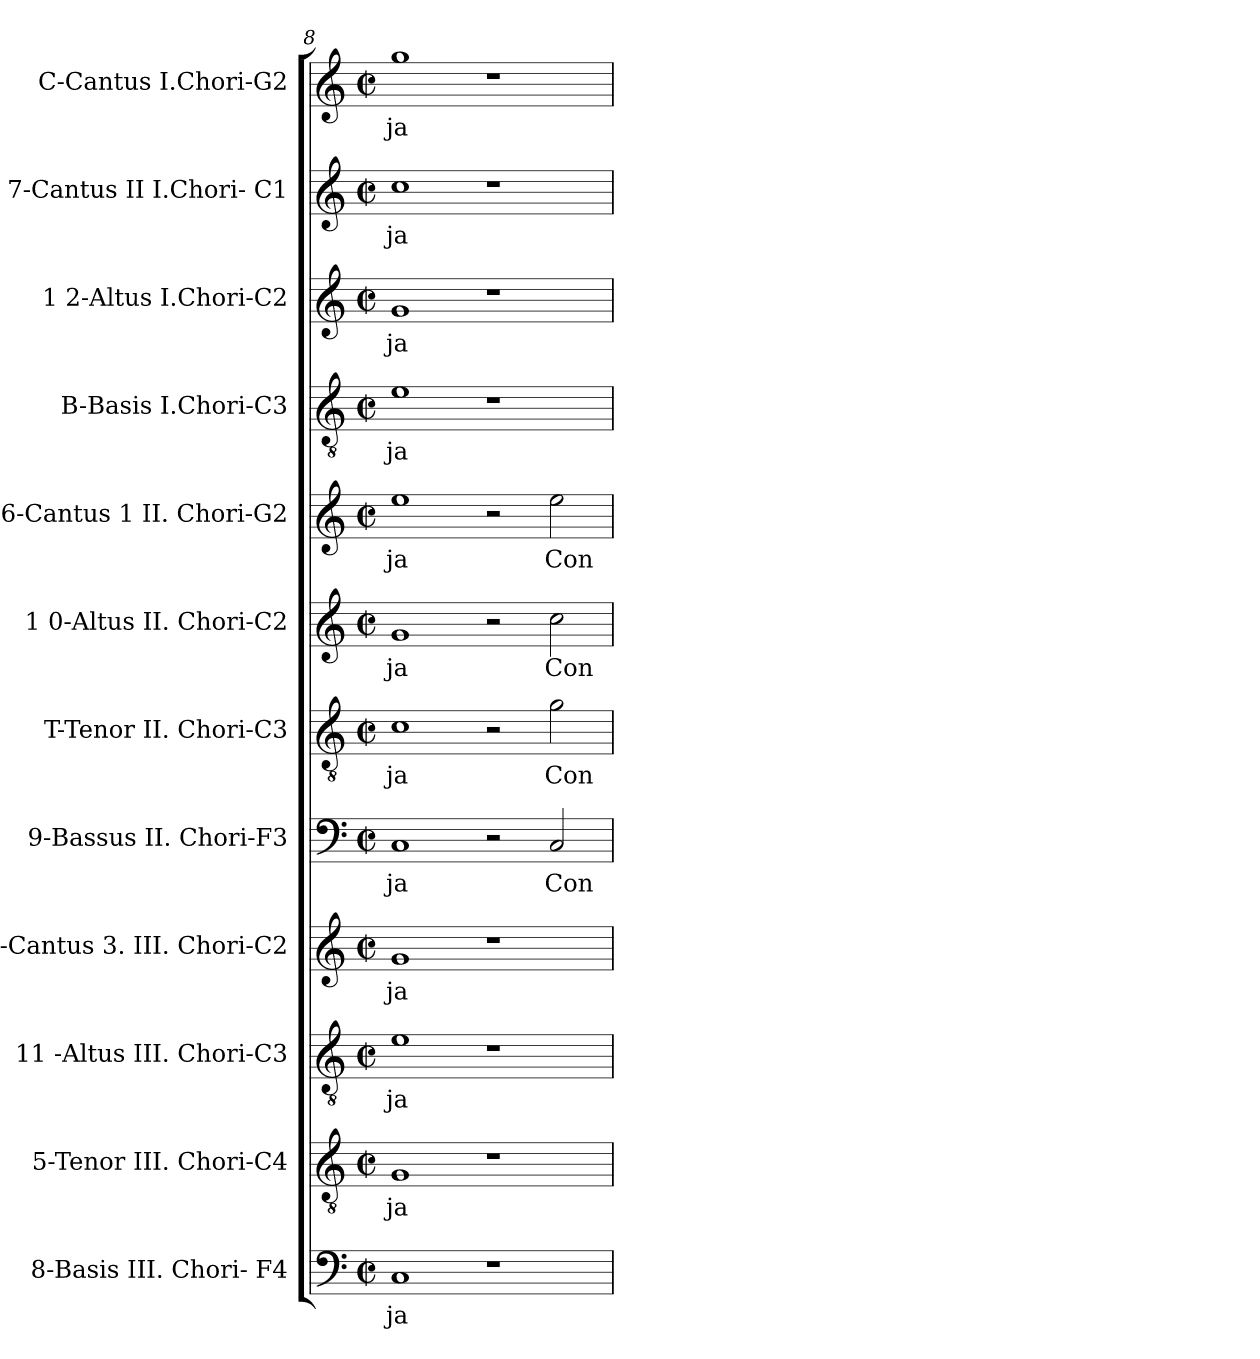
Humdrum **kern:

**kern	**text	**kern	**text	**kern	**text	**kern	**text	**kern	**text	**kern	**text	**kern	**text	**kern	**text	**kern	**text	**kern	**text	**kern	**text	**kern	**text
*part12	*part12	*part11	*part11	*part10	*part10	*part9	*part9	*part8	*part8	*part7	*part7	*part6	*part6	*part5	*part5	*part4	*part4	*part3	*part3	*part2	*part2	*part1	*part1
*staff12	*staff12	*staff11	*staff11	*staff10	*staff10	*staff9	*staff9	*staff8	*staff8	*staff7	*staff7	*staff6	*staff6	*staff5	*staff5	*staff4	*staff4	*staff3	*staff3	*staff2	*staff2	*staff1	*staff1
*I"8-Basis  III. Chori- F4	*	*I"5-Tenor  III. Chori-C4	*	*I"11 -Altus  III. Chori-C3	*	*I"A-Cantus 3.  III. Chori-C2	*	*I"9-Bassus  II. Chori-F3	*	*I"T-Tenor  II. Chori-C3	*	*I"1 0-Altus  II. Chori-C2	*	*I"6-Cantus 1  II. Chori-G2	*	*I"B-Basis  I.Chori-C3	*	*I"1 2-Altus  I.Chori-C2	*	*I"7-Cantus II  I.Chori- C1	*	*I"C-Cantus  I.Chori-G2	*
*	*	*	*	*	*	*I'A	*	*	*	*I'T	*	*	*	*	*	*I'B	*	*	*	*	*	*I'C	*
*clefF4	*	*clefGv2	*	*clefGv2	*	*clefG2	*	*clefF4	*	*clefGv2	*	*clefG2	*	*clefG2	*	*clefGv2	*	*clefG2	*	*clefG2	*	*clefG2	*
*k[]	*	*k[]	*	*k[]	*	*k[]	*	*k[]	*	*k[]	*	*k[]	*	*k[]	*	*k[]	*	*k[]	*	*k[]	*	*k[]	*
*C:	*	*C:	*	*C:	*	*C:	*	*C:	*	*C:	*	*C:	*	*C:	*	*C:	*	*C:	*	*C:	*	*C:	*
*M2/2	*	*M2/2	*	*M2/2	*	*M2/2	*	*M2/2	*	*M2/2	*	*M2/2	*	*M2/2	*	*M2/2	*	*M2/2	*	*M2/2	*	*M2/2	*
*met(c|)	*	*met(c|)	*	*met(c|)	*	*met(c|)	*	*met(c|)	*	*met(c|)	*	*met(c|)	*	*met(c|)	*	*met(c|)	*	*met(c|)	*	*met(c|)	*	*met(c|)	*
=8	=8	=8	=8	=8	=8	=8	=8	=8	=8	=8	=8	=8	=8	=8	=8	=8	=8	=8	=8	=8	=8	=8	=8
!	!LO:LY:b:cj	!	!LO:LY:b:cj	!	!LO:LY:b:cj	!	!LO:LY:b:cj	!	!LO:LY:b:cj	!	!LO:LY:b:cj	!	!LO:LY:b:cj	!	!LO:LY:b:cj	!	!LO:LY:b:cj	!	!LO:LY:b:cj	!	!LO:LY:b:cj	!	!LO:LY:b:cj
1C	-ja	1G	-ja	1e	-ja	1g	-ja	1C	-ja	1c	-ja	1g	-ja	1ee	-ja	1e	-ja	1g	-ja	1cc	-ja	1gg	-ja
1r	.	1r	.	1r	.	1r	.	2r	.	2r	.	2r	.	2r	.	1r	.	1r	.	1r	.	1r	.
!	!	!	!	!	!	!	!	!	!LO:LY:b:cj	!	!LO:LY:b:cj	!	!LO:LY:b:cj	!	!LO:LY:b:cj	!	!	!	!	!	!	!	!
.	.	.	.	.	.	.	.	2C/	Con-	2g\	Con-	2cc\	Con-	2ee\	Con-	.	.	.	.	.	.	.	.
=	=	=	=	=	=	=	=	=	=	=	=	=	=	=	=	=	=	=	=	=	=	=	=
*-	*-	*-	*-	*-	*-	*-	*-	*-	*-	*-	*-	*-	*-	*-	*-	*-	*-	*-	*-	*-	*-	*-	*-
